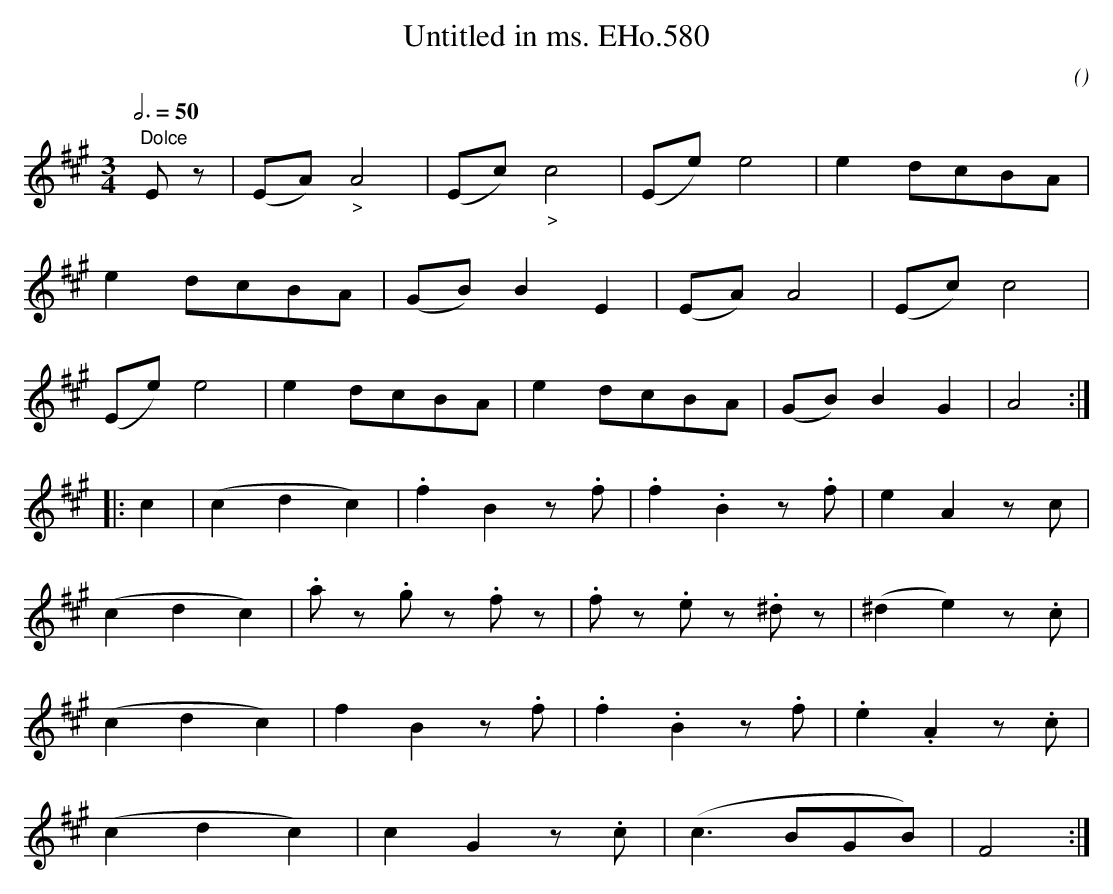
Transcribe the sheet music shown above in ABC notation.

X:1
T:Untitled in ms. EHo.580
M:3/4
L:1/8
Q:3/4=50
C:
O:
K:A
y"Dolce"Ez | (EA)"_>"A4 | (Ec)"_>"c4 | (Ee)e4 | e2dcBA |
e2dcBA | (GB)B2E2 | (EA)A4 | (Ec)c4 |
(Ee)e4 | e2dcBA | e2dcBA | (GB)B2G2 | A4 :|
|: c2 | (c2d2c2) | .f2B2z.f | .f2.B2z.f | e2A2zc |
(c2d2c2) | .az .gz .fz | .fz .ez .^dz | (^d2e2)z.c |
(c2d2c2) | f2B2z.f | .f2.B2z.f | .e2.A2z.c |
(c2d2c2) | c2G2z.c | (c3 BGB) | F4 :|
